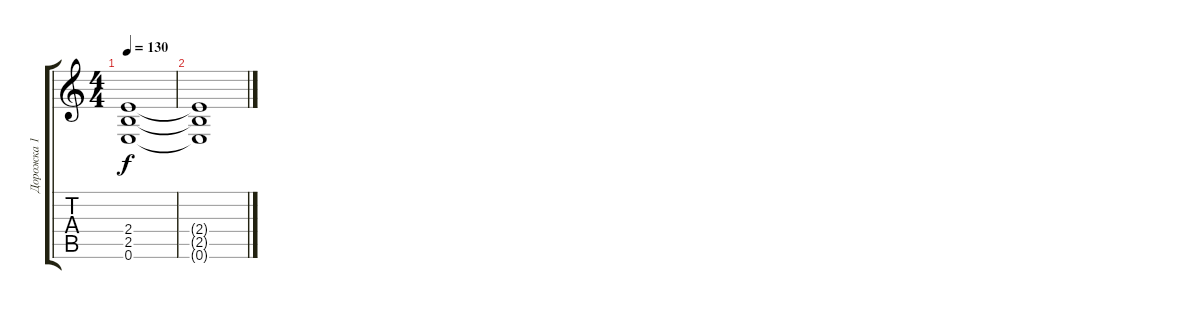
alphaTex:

\track ("Дорожка 1" "Дорожка 1") {instrument distortionguitar}
\staff {score tabs}
\tuning (E4 B3 G3 D3 A2 E2) {hide}
\ts (4 4)
\tempo 130
\clef g2
\ks c
(2.4 2.5 0.6).1{dy f} |
(2.4{t} 2.5{t} 0.6{t}).1
